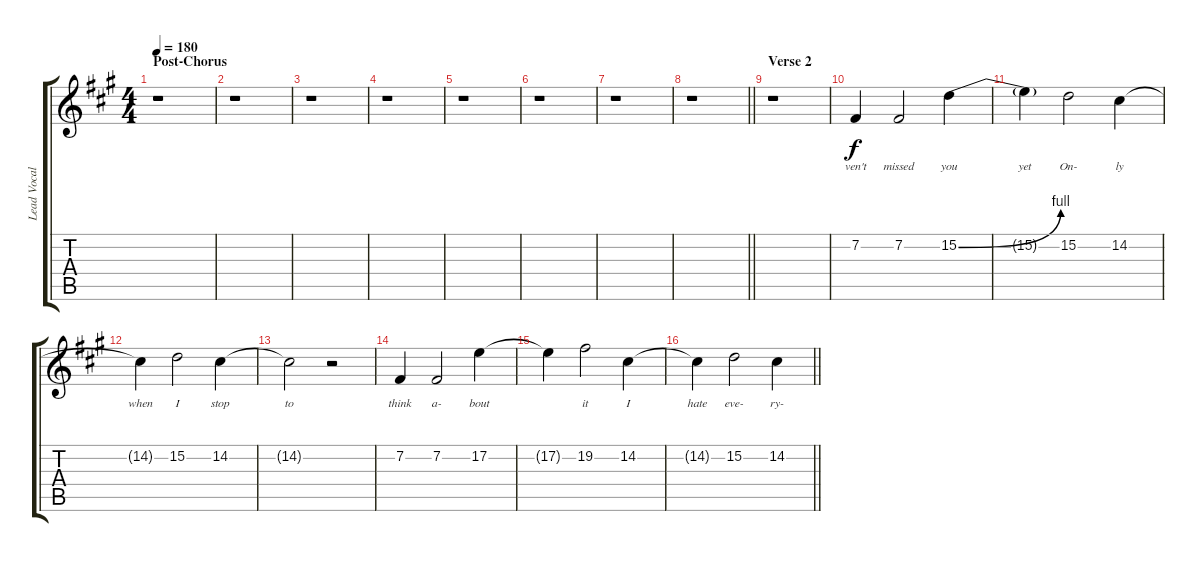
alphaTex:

\track ("Lead Vocal (Adam Gontier)" "Lead Vocal") {instrument acousticguitarsteel}
\staff {score tabs}
\tuning (E4 B2 G3 D3 A2 E2) {hide}
\ts (4 4)
\section ("" "Post-Chorus")
\tempo 180
\clef g2
\ks f#minor
r.1{dy f} |
r.1 |
r.1 |
r.1 |
r.1 |
r.1 |
r.1 |
\barLineRight lightlight
r.1 |
\section ("" "Verse 2")
r.1{instrument acousticguitarsteel} |
7.2.4{lyrics (0 "ven't") lyrics (1 "") lyrics (2 "") lyrics (3 "") lyrics (4 "")} 7.2.2{lyrics (0 "missed") lyrics (1 "") lyrics (2 "") lyrics (3 "") lyrics (4 "")} 15.2{be (bend 0 0 60 4)}.4{lyrics (0 "you") lyrics (1 "") lyrics (2 "") lyrics (3 "") lyrics (4 "")} |
15.2{t}.4{lyrics (0 "yet") lyrics (1 "") lyrics (2 "") lyrics (3 "") lyrics (4 "")} 15.2.2{lyrics (0 "On-") lyrics (1 "") lyrics (2 "") lyrics (3 "") lyrics (4 "")} 14.2.4{lyrics (0 "ly") lyrics (1 "") lyrics (2 "") lyrics (3 "") lyrics (4 "")} |
14.2{t}.4{lyrics (0 "when") lyrics (1 "") lyrics (2 "") lyrics (3 "") lyrics (4 "")} 15.2.2{lyrics (0 "I") lyrics (1 "") lyrics (2 "") lyrics (3 "") lyrics (4 "")} 14.2.4{lyrics (0 "stop") lyrics (1 "") lyrics (2 "") lyrics (3 "") lyrics (4 "")} |
14.2{t}.2{lyrics (0 "to") lyrics (1 "") lyrics (2 "") lyrics (3 "") lyrics (4 "")} r.2 |
7.2.4{lyrics (0 "think") lyrics (1 "") lyrics (2 "") lyrics (3 "") lyrics (4 "")} 7.2.2{lyrics (0 "a-") lyrics (1 "") lyrics (2 "") lyrics (3 "") lyrics (4 "")} 17.2.4{lyrics (0 "bout") lyrics (1 "") lyrics (2 "") lyrics (3 "") lyrics (4 "")} |
17.2{t}.4{lyrics (0 "") lyrics (1 "") lyrics (2 "") lyrics (3 "") lyrics (4 "")} 19.2.2{lyrics (0 "it") lyrics (1 "") lyrics (2 "") lyrics (3 "") lyrics (4 "")} 14.2.4{lyrics (0 "I") lyrics (1 "") lyrics (2 "") lyrics (3 "") lyrics (4 "")} |
\barLineRight lightlight
14.2{t}.4{lyrics (0 "hate") lyrics (1 "") lyrics (2 "") lyrics (3 "") lyrics (4 "")} 15.2.2{lyrics (0 "eve-") lyrics (1 "") lyrics (2 "") lyrics (3 "") lyrics (4 "")} 14.2.4{lyrics (0 "ry-") lyrics (1 "") lyrics (2 "") lyrics (3 "") lyrics (4 "")}
